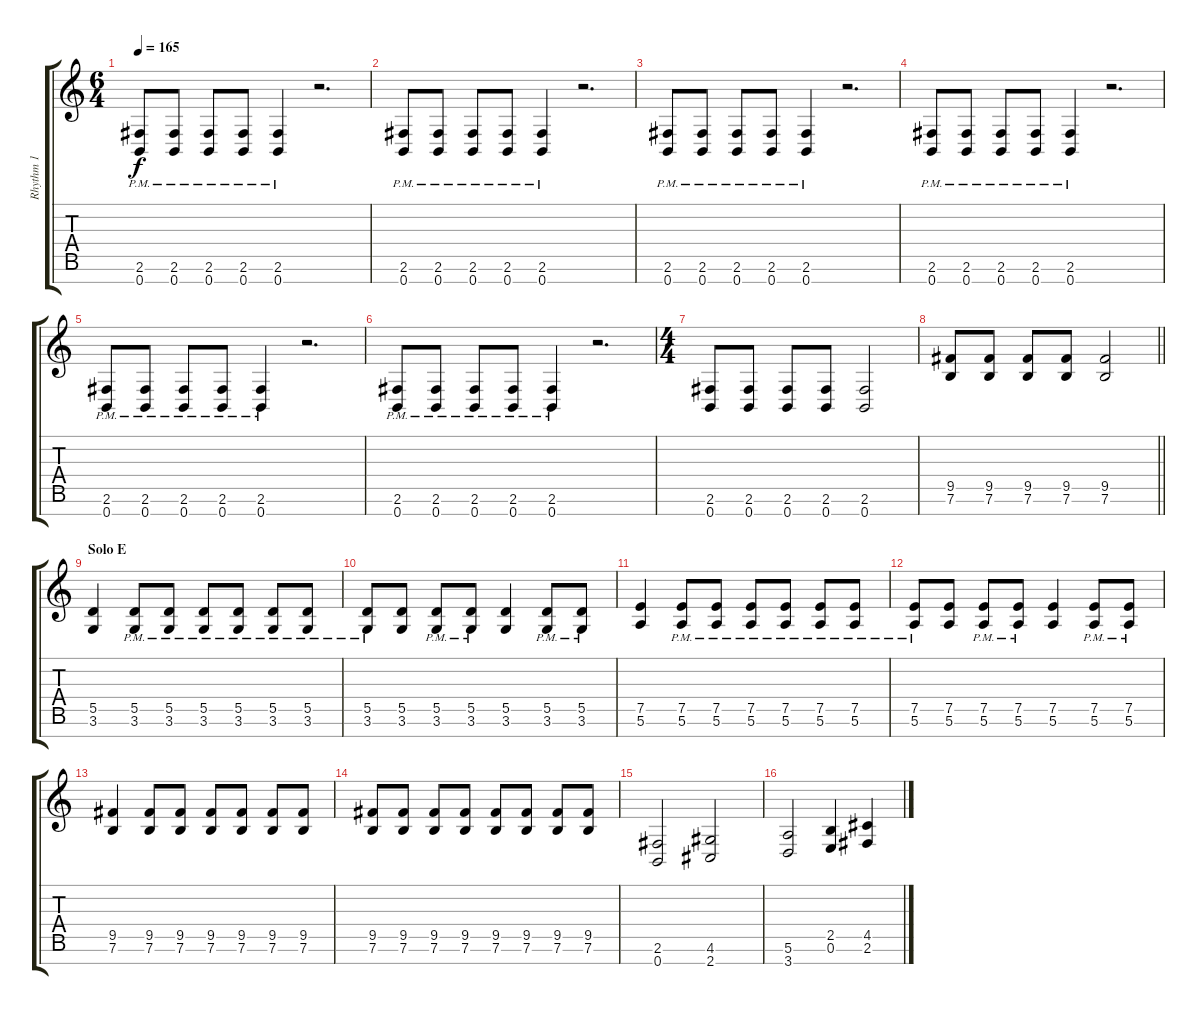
\track ("Rhythm 1" "Rhythm 1") {instrument overdrivenguitar}
\staff {score tabs}
\tuning (E4 B3 G3 D3 A2 E2 B1) {hide}
\ts (6 4)
\tempo 165
\clef g2
\ks c
(2.6{pm} 0.7{pm}).8{dy f} (2.6{pm} 0.7{pm}).8 (2.6{pm} 0.7{pm}).8 (2.6{pm} 0.7{pm}).8 (2.6{pm} 0.7{pm}).4 r.2{d} |
(2.6{pm} 0.7{pm}).8 (2.6{pm} 0.7{pm}).8 (2.6{pm} 0.7{pm}).8 (2.6{pm} 0.7{pm}).8 (2.6{pm} 0.7{pm}).4 r.2{d} |
(2.6{pm} 0.7{pm}).8 (2.6{pm} 0.7{pm}).8 (2.6{pm} 0.7{pm}).8 (2.6{pm} 0.7{pm}).8 (2.6{pm} 0.7{pm}).4 r.2{d} |
(2.6{pm} 0.7{pm}).8 (2.6{pm} 0.7{pm}).8 (2.6{pm} 0.7{pm}).8 (2.6{pm} 0.7{pm}).8 (2.6{pm} 0.7{pm}).4 r.2{d} |
(2.6{pm} 0.7{pm}).8 (2.6{pm} 0.7{pm}).8 (2.6{pm} 0.7{pm}).8 (2.6{pm} 0.7{pm}).8 (2.6{pm} 0.7{pm}).4 r.2{d} |
(2.6{pm} 0.7{pm}).8 (2.6{pm} 0.7{pm}).8 (2.6{pm} 0.7{pm}).8 (2.6{pm} 0.7{pm}).8 (2.6{pm} 0.7{pm}).4 r.2{d} |
\ts (4 4)
(2.6 0.7).8 (2.6 0.7).8 (2.6 0.7).8 (2.6 0.7).8 (2.6 0.7).2 |
\barLineRight lightlight
(9.5 7.6).8 (9.5 7.6).8 (9.5 7.6).8 (9.5 7.6).8 (9.5 7.6).2 |
\section ("" "Solo E")
(5.5 3.6).4 (5.5{pm} 3.6{pm}).8 (5.5{pm} 3.6{pm}).8 (5.5{pm} 3.6{pm}).8 (5.5{pm} 3.6{pm}).8 (5.5{pm} 3.6{pm}).8 (5.5{pm} 3.6{pm}).8 |
(5.5{pm} 3.6{pm}).8 (5.5 3.6).8 (5.5{pm} 3.6{pm}).8 (5.5{pm} 3.6{pm}).8 (5.5 3.6).4 (5.5{pm} 3.6{pm}).8 (5.5{pm} 3.6{pm}).8 |
(7.5 5.6).4 (7.5{pm} 5.6{pm}).8 (7.5{pm} 5.6{pm}).8 (7.5{pm} 5.6{pm}).8 (7.5{pm} 5.6{pm}).8 (7.5{pm} 5.6{pm}).8 (7.5{pm} 5.6{pm}).8 |
(7.5{pm} 5.6{pm}).8 (7.5 5.6).8 (7.5{pm} 5.6{pm}).8 (7.5{pm} 5.6{pm}).8 (7.5 5.6).4 (7.5{pm} 5.6{pm}).8 (7.5{pm} 5.6{pm}).8 |
(9.5 7.6).4 (9.5 7.6).8 (9.5 7.6).8 (9.5 7.6).8 (9.5 7.6).8 (9.5 7.6).8 (9.5 7.6).8 |
(9.5 7.6).8 (9.5 7.6).8 (9.5 7.6).8 (9.5 7.6).8 (9.5 7.6).8 (9.5 7.6).8 (9.5 7.6).8 (9.5 7.6).8 |
(2.6 0.7).2 (4.6 2.7).2 |
(5.6 3.7).2 (2.5 0.6).4 (4.5 2.6).4
